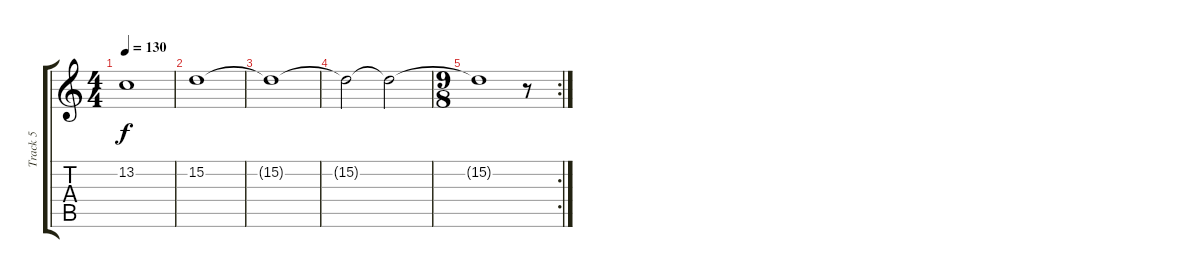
\track ("Track 5" "Track 5") {instrument stringensemble1}
\staff {score tabs}
\tuning (E4 B3 G3 D3 A2 E2) {hide}
\ts (4 4)
\tempo 130
\clef g2
\ks c
13.2{t}.1{dy f} |
15.2.1 |
15.2{t}.1 |
15.2{t}.2 15.2{t}.2{volume 0} |
\rc 2
\ts (9 8)
15.2{t}.1 r.8
